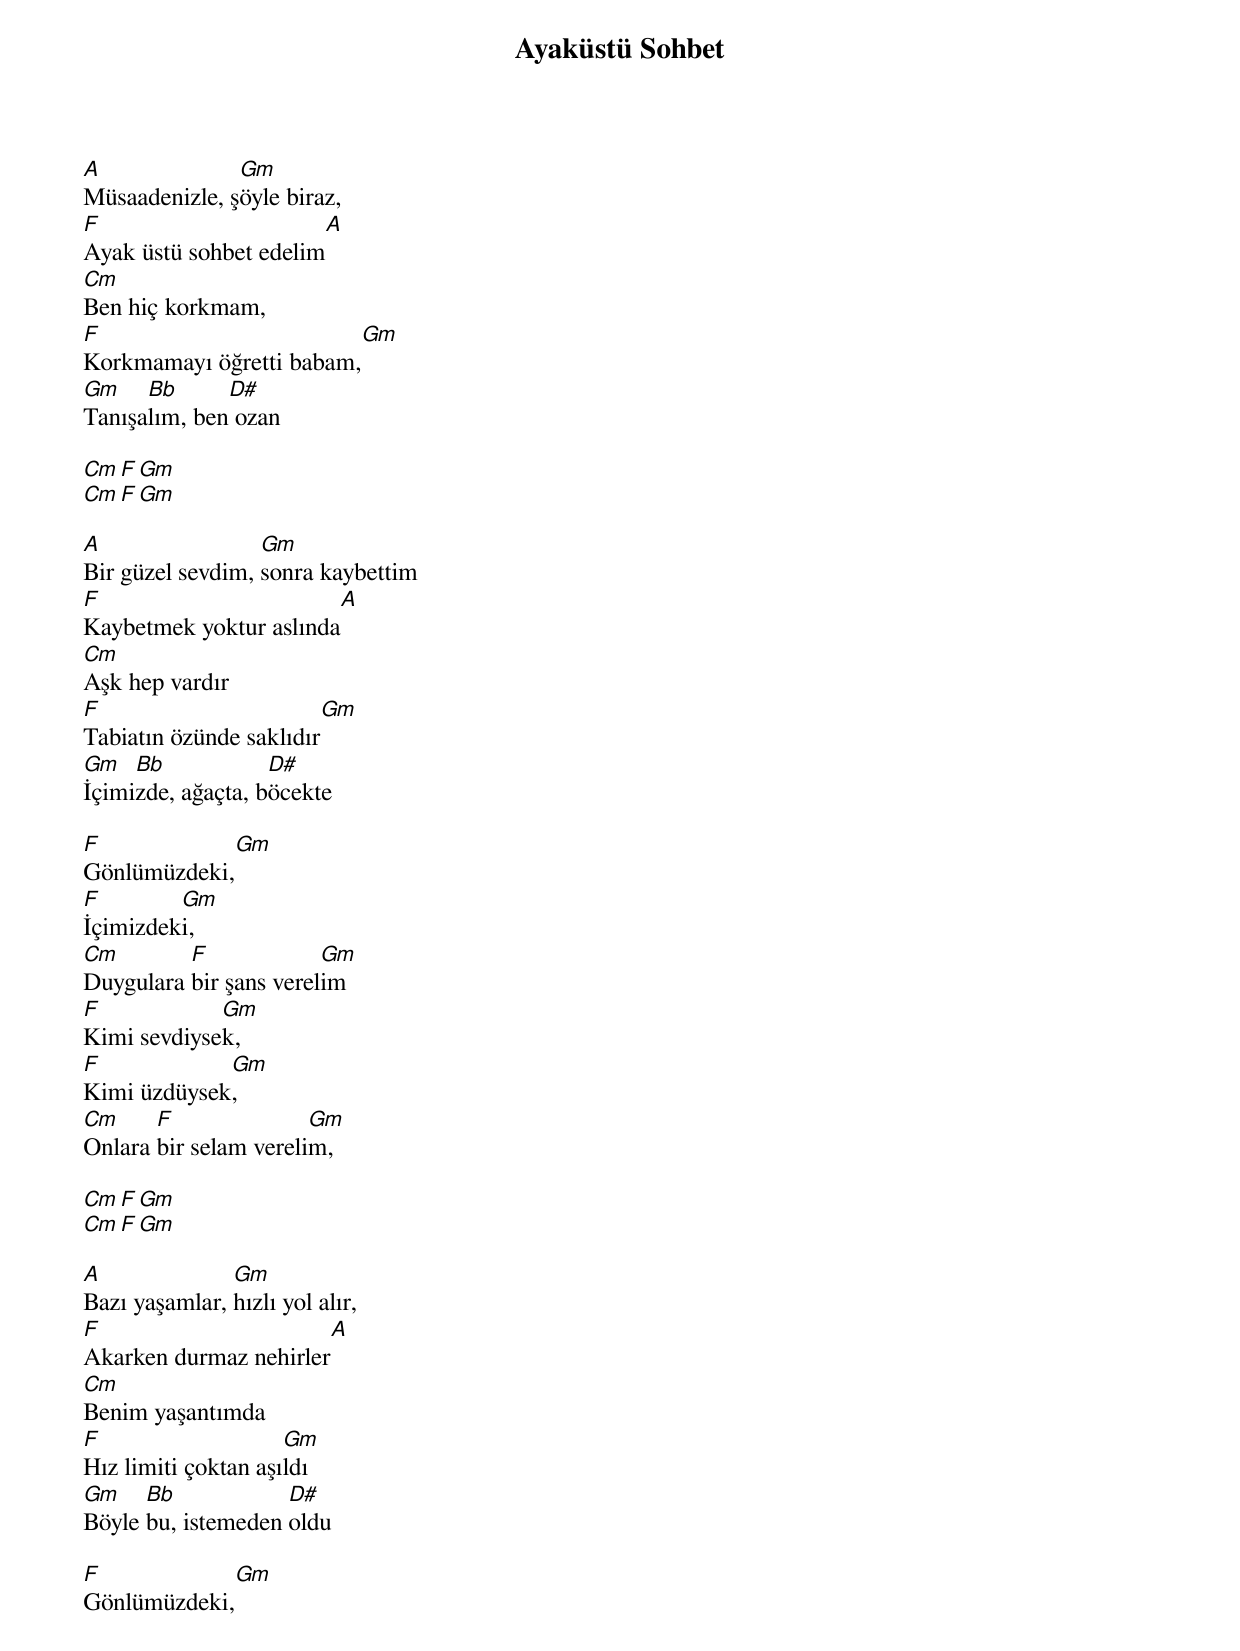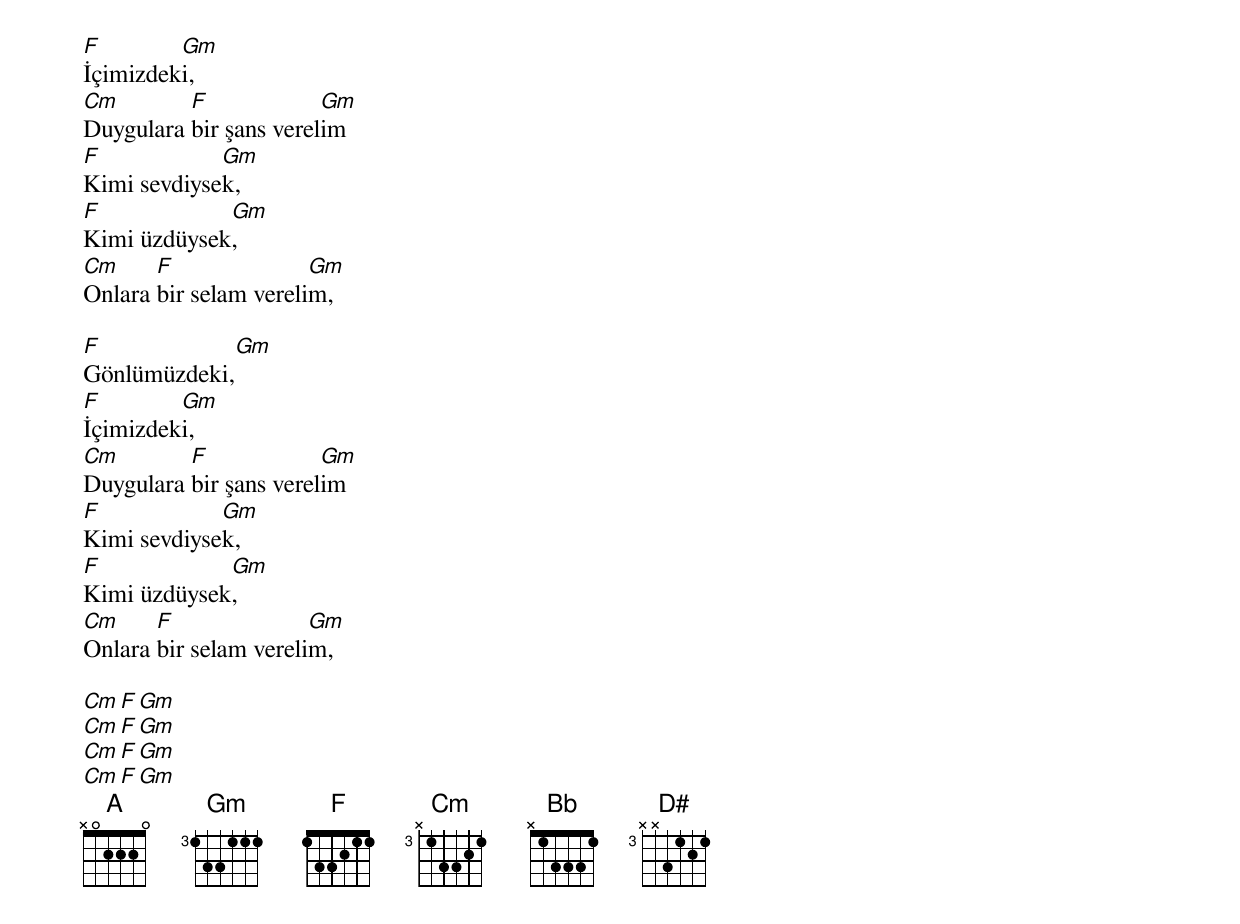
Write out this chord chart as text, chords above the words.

{title: Ayaküstü Sohbet}
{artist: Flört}

A              Gm
Müsaadenizle, şöyle biraz,
F                       A
Ayak üstü sohbet edelim
Cm
Ben hiç korkmam,
F                         Gm
Korkmamayı öğretti babam,
Gm    Bb      D#
Tanışalım, ben ozan

Cm  F  Gm
Cm  F  Gm

A                 Gm
Bir güzel sevdim, sonra kaybettim
F                        A
Kaybetmek yoktur aslında
Cm
Aşk hep vardır
F                       Gm
Tabiatın özünde saklıdır
Gm   Bb            D#
İçimizde, ağaçta, böcekte

F            Gm
Gönlümüzdeki,
F        Gm
İçimizdeki,
Cm        F             Gm
Duygulara bir şans verelim
F            Gm
Kimi sevdiysek,
F            Gm
Kimi üzdüysek,
Cm     F               Gm
Onlara bir selam verelim,

Cm  F  Gm
Cm  F  Gm

A              Gm
Bazı yaşamlar, hızlı yol alır,
F                       A
Akarken durmaz nehirler
Cm
Benim yaşantımda
F                    Gm
Hız limiti çoktan aşıldı
Gm    Bb            D#
Böyle bu, istemeden oldu

F            Gm
Gönlümüzdeki,
F        Gm
İçimizdeki,
Cm        F             Gm
Duygulara bir şans verelim
F            Gm
Kimi sevdiysek,
F            Gm
Kimi üzdüysek,
Cm     F               Gm
Onlara bir selam verelim,

F            Gm
Gönlümüzdeki,
F        Gm
İçimizdeki,
Cm        F             Gm
Duygulara bir şans verelim
F            Gm
Kimi sevdiysek,
F            Gm
Kimi üzdüysek,
Cm     F               Gm
Onlara bir selam verelim,

Cm  F  Gm
Cm  F  Gm
Cm  F  Gm
Cm  F  Gm
